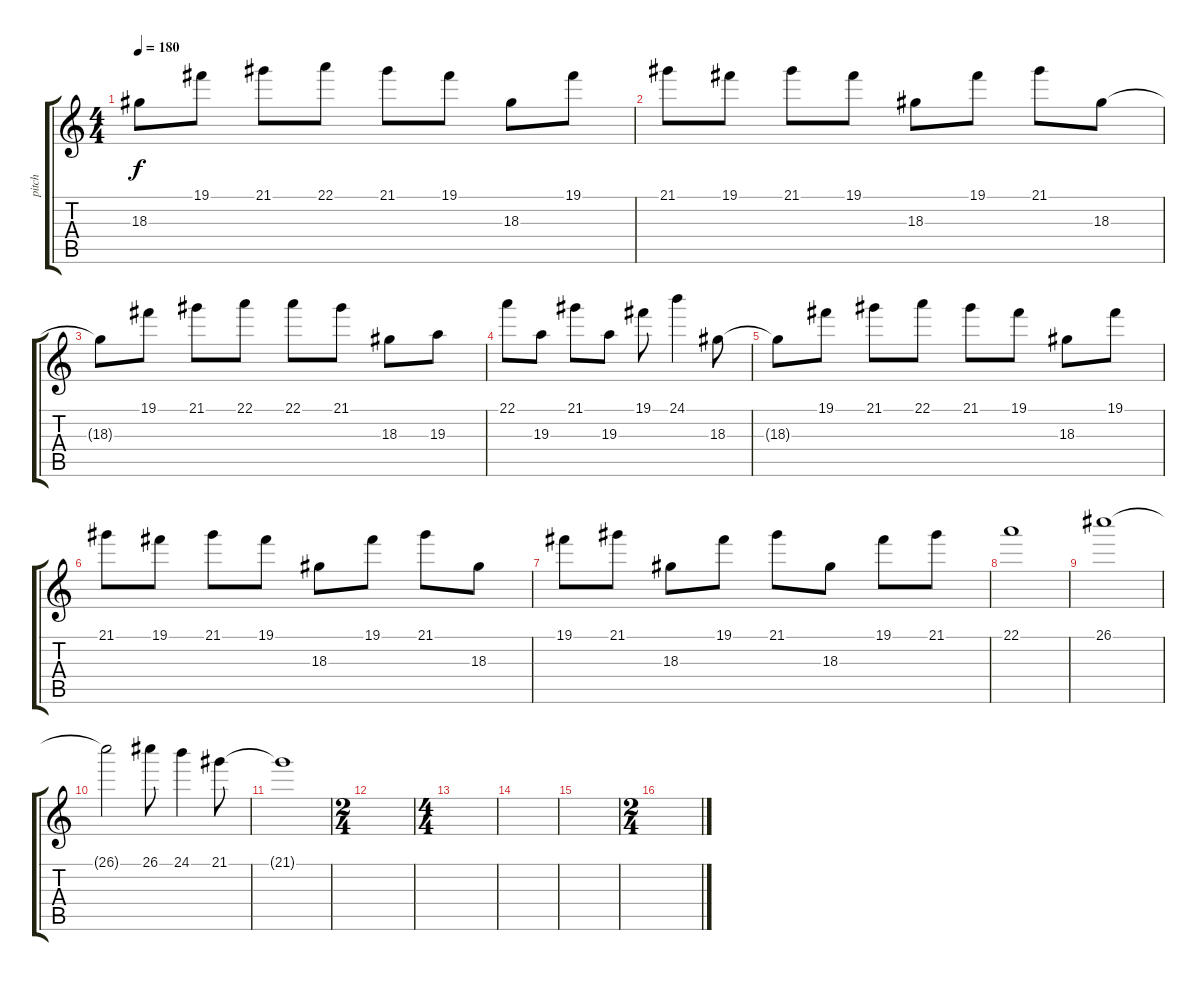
\track ("pitch" "pitch") {instrument distortionguitar}
\staff {score tabs}
\tuning (B3 Gb3 D3 A2 E2 B1) {hide}
\ts (4 4)
\tempo 180
\clef g2
\ks c
18.3{t}.8{dy f} 19.1.8 21.1.8 22.1.8 21.1.8 19.1.8 18.3.8 19.1.8 |
21.1.8 19.1.8 21.1.8 19.1.8 18.3.8 19.1.8 21.1.8 18.3.8 |
18.3{t}.8 19.1.8 21.1.8 22.1.8 22.1.8 21.1.8 18.3.8 19.3.8 |
22.1.8 19.3.8 21.1.8 19.3.8 19.1.8 24.1.4 18.3.8 |
18.3{t}.8 19.1.8 21.1.8 22.1.8 21.1.8 19.1.8 18.3.8 19.1.8 |
21.1.8 19.1.8 21.1.8 19.1.8 18.3.8 19.1.8 21.1.8 18.3.8 |
19.1.8 21.1.8 18.3.8 19.1.8 21.1.8 18.3.8 19.1.8 21.1.8 |
22.1.1 |
26.1.1 |
26.1{t}.2 26.1.8 24.1.4 21.1.8 |
21.1{t}.1 |
\ts (2 4)
|
\ts (4 4)
|
|
|
\ts (2 4)
